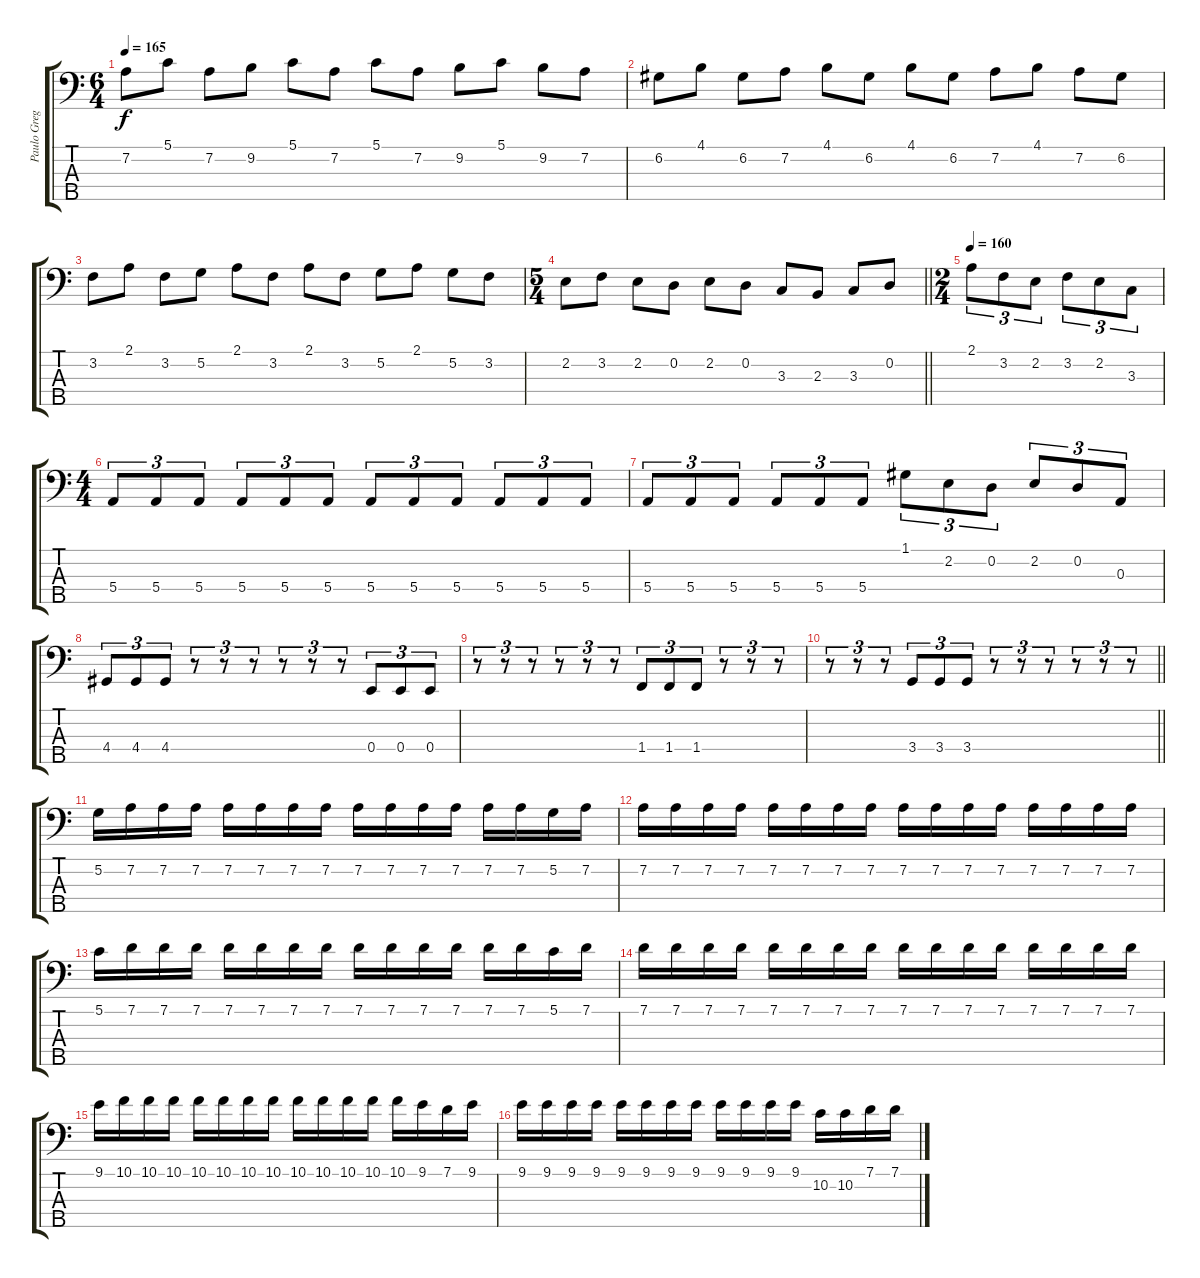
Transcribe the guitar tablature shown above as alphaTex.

\track ("Paulo Gregelotto" "Paulo Greg") {instrument electricbassfinger}
\staff {score tabs}
\tuning (G2 D2 A1 E1 B0) {hide}
\ts (6 4)
\tempo 165
\clef f4
\ks c
7.2.8{dy f} 5.1.8 7.2.8 9.2.8 5.1.8 7.2.8 5.1.8 7.2.8 9.2.8 5.1.8 9.2.8 7.2.8 |
6.2.8 4.1.8 6.2.8 7.2.8 4.1.8 6.2.8 4.1.8 6.2.8 7.2.8 4.1.8 7.2.8 6.2.8 |
3.2.8 2.1.8 3.2.8 5.2.8 2.1.8 3.2.8 2.1.8 3.2.8 5.2.8 2.1.8 5.2.8 3.2.8 |
\ts (5 4)
\barLineRight lightlight
2.2.8 3.2.8 2.2.8 0.2.8 2.2.8 0.2.8 3.3.8 2.3.8 3.3.8 0.2.8 |
\ts (2 4)
\section ("" "")
\tempo 160
2.1.8{tu (3 2)} 3.2.8{tu (3 2)} 2.2.8{tu (3 2)} 3.2.8{tu (3 2)} 2.2.8{tu (3 2)} 3.3.8{tu (3 2)} |
\ts (4 4)
5.4.8{tu (3 2)} 5.4.8{tu (3 2)} 5.4.8{tu (3 2)} 5.4.8{tu (3 2)} 5.4.8{tu (3 2)} 5.4.8{tu (3 2)} 5.4.8{tu (3 2)} 5.4.8{tu (3 2)} 5.4.8{tu (3 2)} 5.4.8{tu (3 2)} 5.4.8{tu (3 2)} 5.4.8{tu (3 2)} |
5.4.8{tu (3 2)} 5.4.8{tu (3 2)} 5.4.8{tu (3 2)} 5.4.8{tu (3 2)} 5.4.8{tu (3 2)} 5.4.8{tu (3 2)} 1.1.8{tu (3 2)} 2.2.8{tu (3 2)} 0.2.8{tu (3 2)} 2.2.8{tu (3 2)} 0.2.8{tu (3 2)} 0.3.8{tu (3 2)} |
4.4.8{tu (3 2)} 4.4.8{tu (3 2)} 4.4.8{tu (3 2)} r.8{tu (3 2)} r.8{tu (3 2)} r.8{tu (3 2)} r.8{tu (3 2)} r.8{tu (3 2)} r.8{tu (3 2)} 0.4.8{tu (3 2)} 0.4.8{tu (3 2)} 0.4.8{tu (3 2)} |
r.8{tu (3 2)} r.8{tu (3 2)} r.8{tu (3 2)} r.8{tu (3 2)} r.8{tu (3 2)} r.8{tu (3 2)} 1.4.8{tu (3 2)} 1.4.8{tu (3 2)} 1.4.8{tu (3 2)} r.8{tu (3 2)} r.8{tu (3 2)} r.8{tu (3 2)} |
\barLineRight lightlight
r.8{tu (3 2)} r.8{tu (3 2)} r.8{tu (3 2)} 3.4.8{tu (3 2)} 3.4.8{tu (3 2)} 3.4.8{tu (3 2)} r.8{tu (3 2)} r.8{tu (3 2)} r.8{tu (3 2)} r.8{tu (3 2)} r.8{tu (3 2)} r.8{tu (3 2)} |
\section ("" "")
5.2.16 7.2.16 7.2.16 7.2.16 7.2.16 7.2.16 7.2.16 7.2.16 7.2.16 7.2.16 7.2.16 7.2.16 7.2.16 7.2.16 5.2.16 7.2.16 |
7.2.16 7.2.16 7.2.16 7.2.16 7.2.16 7.2.16 7.2.16 7.2.16 7.2.16 7.2.16 7.2.16 7.2.16 7.2.16 7.2.16 7.2.16 7.2.16 |
5.1.16 7.1.16 7.1.16 7.1.16 7.1.16 7.1.16 7.1.16 7.1.16 7.1.16 7.1.16 7.1.16 7.1.16 7.1.16 7.1.16 5.1.16 7.1.16 |
7.1.16 7.1.16 7.1.16 7.1.16 7.1.16 7.1.16 7.1.16 7.1.16 7.1.16 7.1.16 7.1.16 7.1.16 7.1.16 7.1.16 7.1.16 7.1.16 |
9.1.16 10.1.16 10.1.16 10.1.16 10.1.16 10.1.16 10.1.16 10.1.16 10.1.16 10.1.16 10.1.16 10.1.16 10.1.16 9.1.16 7.1.16 9.1.16 |
9.1.16 9.1.16 9.1.16 9.1.16 9.1.16 9.1.16 9.1.16 9.1.16 9.1.16 9.1.16 9.1.16 9.1.16 10.2.16 10.2.16 7.1.16 7.1.16
